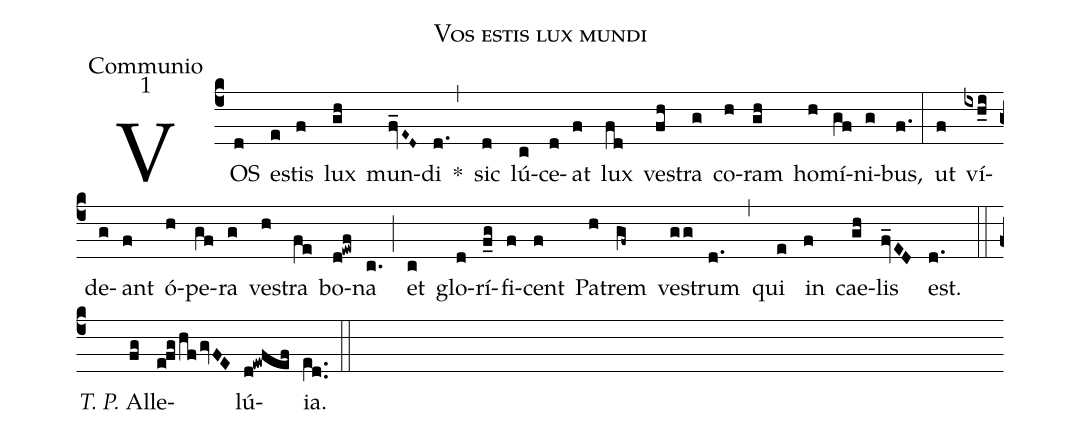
name:Vos estis lux mundi;
office-part:Communio;
mode:1;
%%
(c4) VOS(d) e(e)stis(f) lux(gh) mun(fv_E~D~)di(d.) <clear>*(,) sic(d) lú(c)ce(d)at(f) lux(fd) ve(fh)stra(g) co(h)ram(gh) ho(h)mí(gf)ni(g)bus,(f.) (:) ut(f) ví(ixh_i)de(g)ant(f) ó(h)pe(gf)ra(g) ve(h)stra(fe) bo(d!ewf)na(c.) (;) et(c) glo(d)rí(f_g)fi(f)cent(f) Pa(h)trem(gf~) ve(gg)strum(d.) (,) qui(e) in(f) cae(gh)lis(fv_ED) est.(d.) (::) <i>T. P.</i> Al(fg)le(efghfgvFE)lú(d!ewfef){ia}.(e[ll:1]d..) (::)
